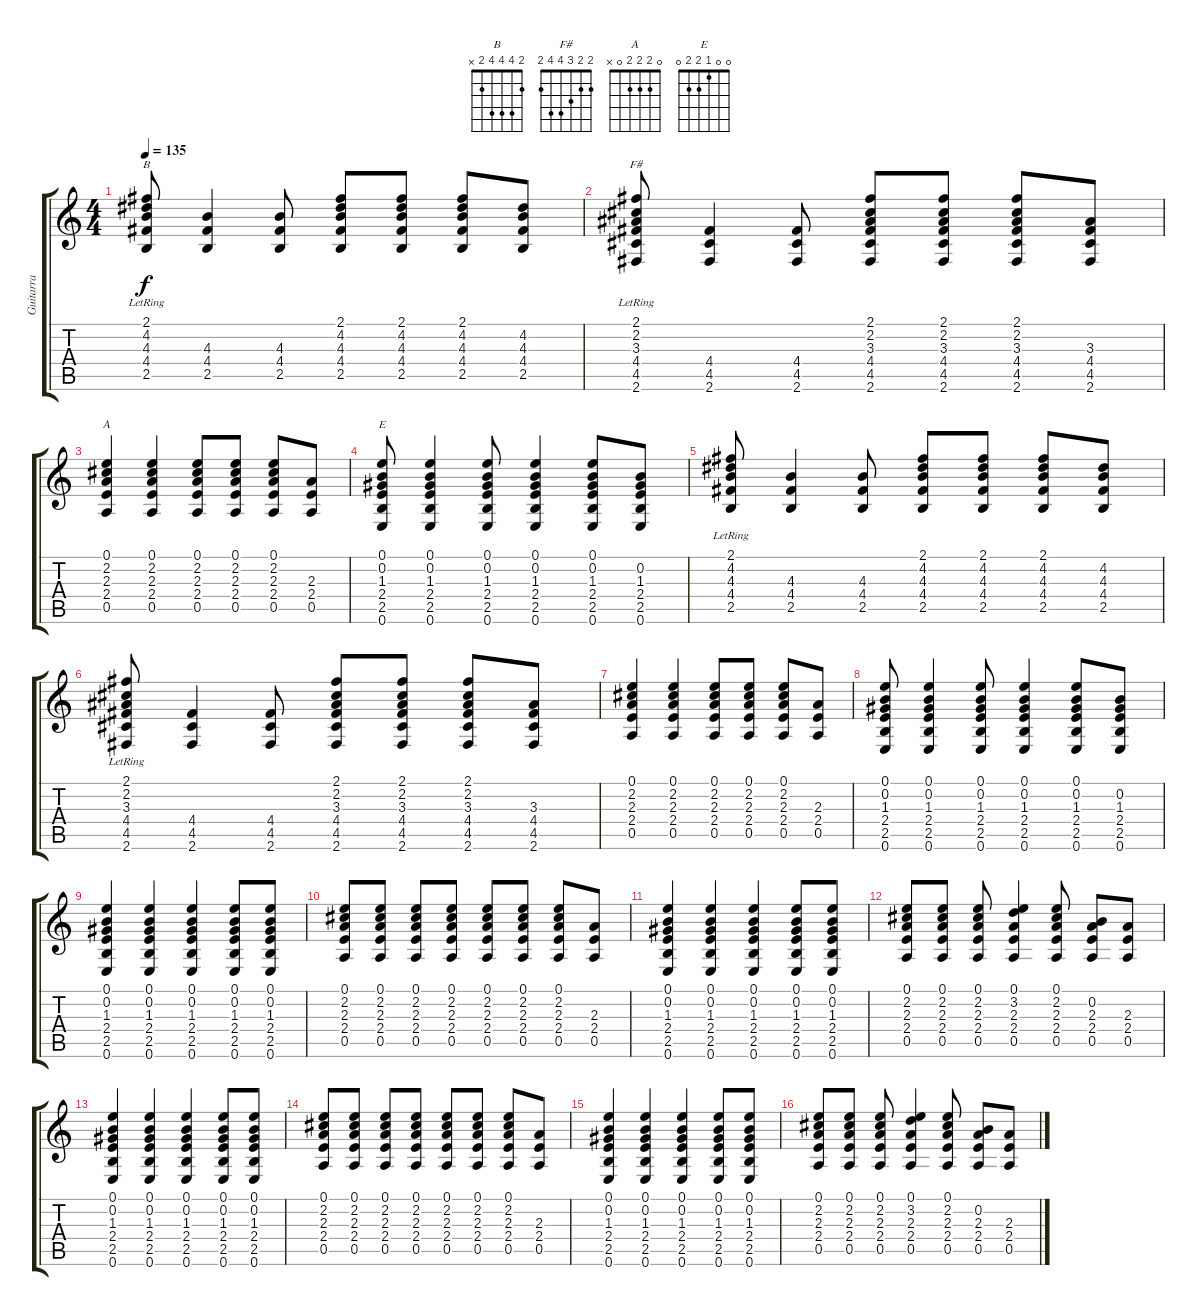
\track ("Guitarra" "Guitarra") {instrument acousticguitarsteel}
\staff {score tabs}
\tuning (E4 B3 G3 D3 A2 E2) {hide}
\chord ("B" 2 4 4 4 2 x)
\chord ("F#" 2 2 3 4 4 2)
\chord ("A" 0 2 2 2 0 x)
\chord ("E" 0 0 1 2 2 0)
\ts (4 4)
\tempo 135
\clef g2
\ks c
(2.1{lr} 4.2{lr} 4.3 4.4 2.5).8{ch "B" dy f instrument acousticguitarsteel} (4.3 4.4 2.5).4 (4.3 4.4 2.5).8 (2.1 4.2 4.3 4.4 2.5).8 (2.1 4.2 4.3 4.4 2.5).8 (2.1 4.2 4.3 4.4 2.5).8 (4.2 4.3 4.4 2.5).8 |
(2.1{lr} 2.2{lr} 3.3{lr} 4.4 4.5 2.6).8{ch "F#"} (4.4 4.5 2.6).4 (4.4 4.5 2.6).8 (2.1 2.2 3.3 4.4 4.5 2.6).8 (2.1 2.2 3.3 4.4 4.5 2.6).8 (2.1 2.2 3.3 4.4 4.5 2.6).8 (3.3 4.4 4.5 2.6).8 |
(0.1 2.2 2.3 2.4 0.5).4{ch "A"} (0.1 2.2 2.3 2.4 0.5).4 (0.1 2.2 2.3 2.4 0.5).8 (0.1 2.2 2.3 2.4 0.5).8 (0.1 2.2 2.3 2.4 0.5).8 (2.3 2.4 0.5).8 |
(0.1 0.2 1.3 2.4 2.5 0.6).8{ch "E"} (0.1 0.2 1.3 2.4 2.5 0.6).4 (0.1 0.2 1.3 2.4 2.5 0.6).8 (0.1 0.2 1.3 2.4 2.5 0.6).4 (0.1 0.2 1.3 2.4 2.5 0.6).8 (0.2 1.3 2.4 2.5 0.6).8 |
(2.1{lr} 4.2{lr} 4.3 4.4 2.5).8 (4.3 4.4 2.5).4 (4.3 4.4 2.5).8 (2.1 4.2 4.3 4.4 2.5).8 (2.1 4.2 4.3 4.4 2.5).8 (2.1 4.2 4.3 4.4 2.5).8 (4.2 4.3 4.4 2.5).8 |
(2.1{lr} 2.2{lr} 3.3{lr} 4.4 4.5 2.6).8 (4.4 4.5 2.6).4 (4.4 4.5 2.6).8 (2.1 2.2 3.3 4.4 4.5 2.6).8 (2.1 2.2 3.3 4.4 4.5 2.6).8 (2.1 2.2 3.3 4.4 4.5 2.6).8 (3.3 4.4 4.5 2.6).8 |
(0.1 2.2 2.3 2.4 0.5).4 (0.1 2.2 2.3 2.4 0.5).4 (0.1 2.2 2.3 2.4 0.5).8 (0.1 2.2 2.3 2.4 0.5).8 (0.1 2.2 2.3 2.4 0.5).8 (2.3 2.4 0.5).8 |
(0.1 0.2 1.3 2.4 2.5 0.6).8 (0.1 0.2 1.3 2.4 2.5 0.6).4 (0.1 0.2 1.3 2.4 2.5 0.6).8 (0.1 0.2 1.3 2.4 2.5 0.6).4 (0.1 0.2 1.3 2.4 2.5 0.6).8 (0.2 1.3 2.4 2.5 0.6).8 |
(0.1 0.2 1.3 2.4 2.5 0.6).4{volume 9} (0.1 0.2 1.3 2.4 2.5 0.6).4 (0.1 0.2 1.3 2.4 2.5 0.6).4 (0.1 0.2 1.3 2.4 2.5 0.6).8 (0.1 0.2 1.3 2.4 2.5 0.6).8 |
(0.1 2.2 2.3 2.4 0.5).8 (0.1 2.2 2.3 2.4 0.5).8 (0.1 2.2 2.3 2.4 0.5).8 (0.1 2.2 2.3 2.4 0.5).8 (0.1 2.2 2.3 2.4 0.5).8 (0.1 2.2 2.3 2.4 0.5).8 (0.1 2.2 2.3 2.4 0.5).8 (2.3 2.4 0.5).8 |
(0.1 0.2 1.3 2.4 2.5 0.6).4 (0.1 0.2 1.3 2.4 2.5 0.6).4 (0.1 0.2 1.3 2.4 2.5 0.6).4 (0.1 0.2 1.3 2.4 2.5 0.6).8 (0.1 0.2 1.3 2.4 2.5 0.6).8 |
(0.1 2.2 2.3 2.4 0.5).8 (0.1 2.2 2.3 2.4 0.5).8 (0.1 2.2 2.3 2.4 0.5).8 (0.1 3.2 2.3 2.4 0.5).4 (0.1 2.2 2.3 2.4 0.5).8 (0.2 2.3 2.4 0.5).8 (2.3 2.4 0.5).8 |
(0.1 0.2 1.3 2.4 2.5 0.6).4{volume 9} (0.1 0.2 1.3 2.4 2.5 0.6).4 (0.1 0.2 1.3 2.4 2.5 0.6).4 (0.1 0.2 1.3 2.4 2.5 0.6).8 (0.1 0.2 1.3 2.4 2.5 0.6).8 |
(0.1 2.2 2.3 2.4 0.5).8 (0.1 2.2 2.3 2.4 0.5).8 (0.1 2.2 2.3 2.4 0.5).8 (0.1 2.2 2.3 2.4 0.5).8 (0.1 2.2 2.3 2.4 0.5).8 (0.1 2.2 2.3 2.4 0.5).8 (0.1 2.2 2.3 2.4 0.5).8 (2.3 2.4 0.5).8 |
(0.1 0.2 1.3 2.4 2.5 0.6).4 (0.1 0.2 1.3 2.4 2.5 0.6).4 (0.1 0.2 1.3 2.4 2.5 0.6).4 (0.1 0.2 1.3 2.4 2.5 0.6).8 (0.1 0.2 1.3 2.4 2.5 0.6).8 |
(0.1 2.2 2.3 2.4 0.5).8 (0.1 2.2 2.3 2.4 0.5).8 (0.1 2.2 2.3 2.4 0.5).8 (0.1 3.2 2.3 2.4 0.5).4 (0.1 2.2 2.3 2.4 0.5).8 (0.2 2.3 2.4 0.5).8 (2.3 2.4 0.5).8
